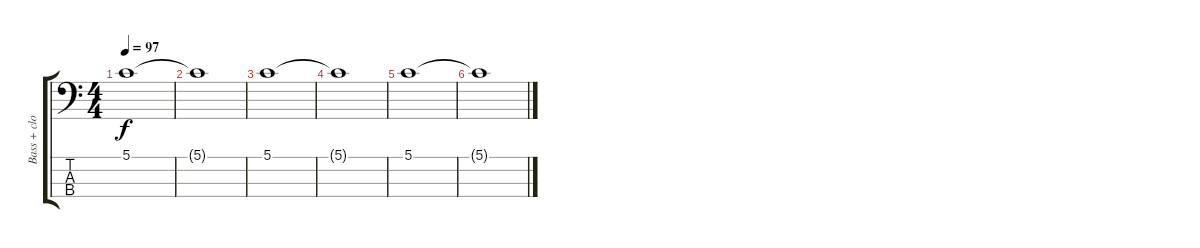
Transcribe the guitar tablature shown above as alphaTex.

\track ("Bass + clock" "Bass + clo") {instrument acousticbass}
\staff {score tabs}
\tuning (G2 D2 A1 E1) {hide}
\ts (4 4)
\tempo 97
\clef f4
\ks c
5.1.1{dy f} |
5.1{t}.1 |
5.1.1{volume 8} |
5.1{t}.1 |
5.1.1 |
5.1{t}.1
